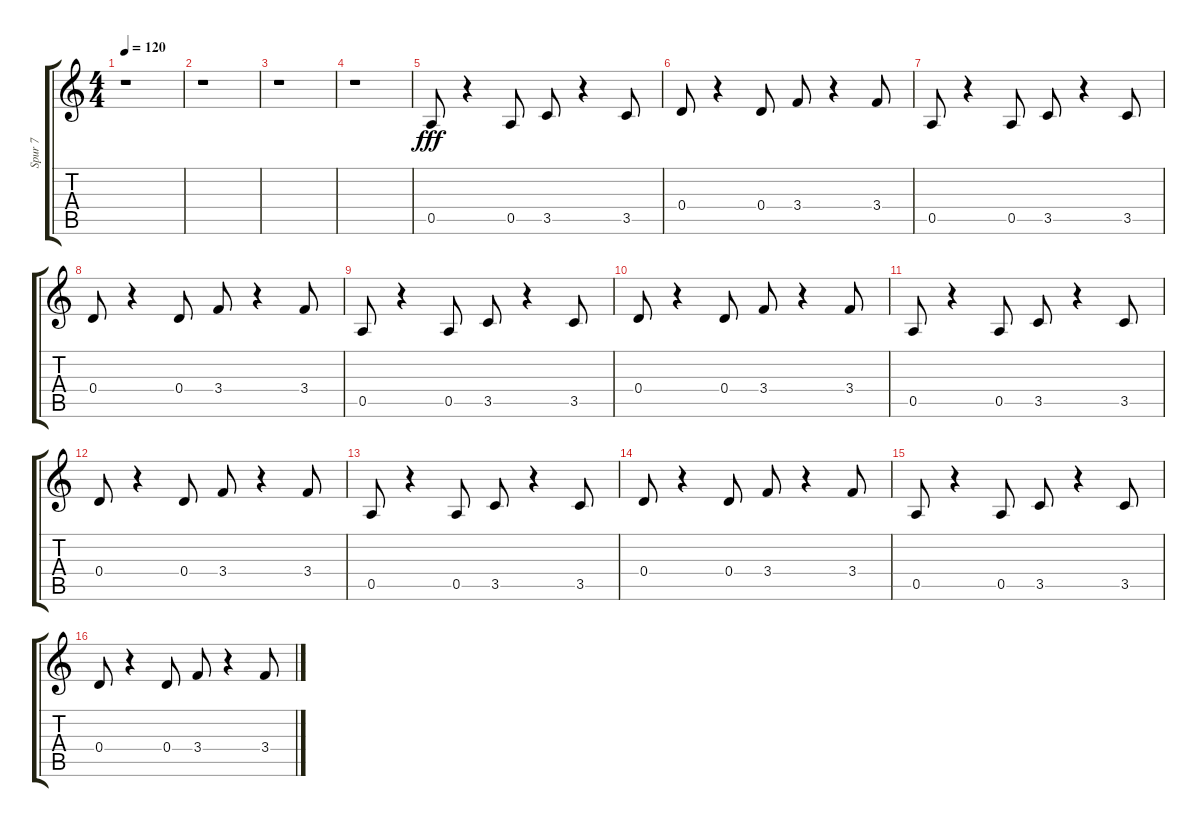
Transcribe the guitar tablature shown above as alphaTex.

\track ("Spur 7" "Spur 7") {instrument fretlessbass}
\staff {score tabs}
\tuning (E4 B3 G3 D3 A2 E2) {hide}
\ts (4 4)
\tempo 120
\clef g2
\ks c
r.1{dy fff} |
r.1 |
r.1 |
r.1 |
0.5.8 r.4 0.5.8 3.5.8 r.4 3.5.8 |
0.4.8 r.4 0.4.8 3.4.8 r.4 3.4.8 |
0.5.8 r.4 0.5.8 3.5.8 r.4 3.5.8 |
0.4.8 r.4 0.4.8 3.4.8 r.4 3.4.8 |
0.5.8 r.4 0.5.8 3.5.8 r.4 3.5.8 |
0.4.8 r.4 0.4.8 3.4.8 r.4 3.4.8 |
0.5.8 r.4 0.5.8 3.5.8 r.4 3.5.8 |
0.4.8 r.4 0.4.8 3.4.8 r.4 3.4.8 |
0.5.8 r.4 0.5.8 3.5.8 r.4 3.5.8 |
0.4.8 r.4 0.4.8 3.4.8 r.4 3.4.8 |
0.5.8 r.4 0.5.8 3.5.8 r.4 3.5.8 |
0.4.8 r.4 0.4.8 3.4.8 r.4 3.4.8
